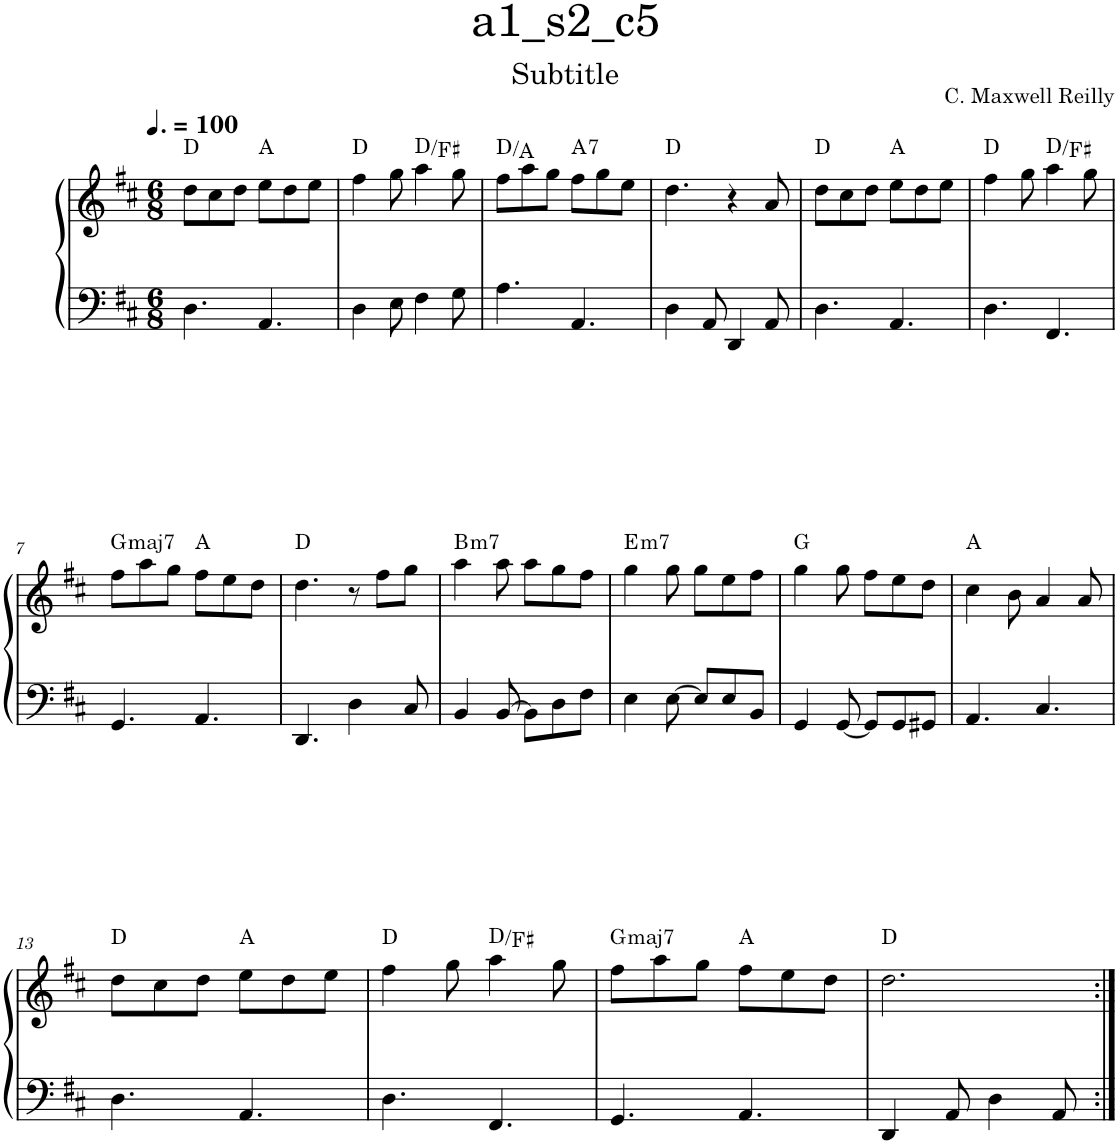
**kern	**kern	**harte
*part1	*part1	*part1
*staff2	*staff1	*
*I"Piano	*	*
*I'Pno.	*	*
*clefF4	*clefG2	*
*k[f#c#]	*k[f#c#]	*
*M6/8	*M6/8	*
*MM150	*MM150	*
=1	=1	=1
4.D\	8dd\L	D:maj
.	8cc#\	.
.	8dd\J	.
4.AA/	8ee\L	A:maj
.	8dd\	.
.	8ee\J	.
=2	=2	=2
4D\	4ff#\	D:maj
8E\	8gg\	.
4F#\	4aa\	D:maj/3
8G\	8gg\	.
=3	=3	=3
4.A\	8ff#\L	D:maj/5
.	8aa\	.
.	8gg\J	.
!	!	!LO:H:kt=7
4.AA/	8ff#\L	A:7
.	8gg\	.
.	8ee\J	.
=4	=4	=4
4D\	4.dd\	D:maj
8AA/	.	.
4DD/	4r	.
8AA/	8a/	.
=5	=5	=5
4.D\	8dd\L	D:maj
.	8cc#\	.
.	8dd\J	.
4.AA/	8ee\L	A:maj
.	8dd\	.
.	8ee\J	.
=6	=6	=6
4.D\	4ff#\	D:maj
.	8gg\	.
4.FF#/	4aa\	D:maj/3
.	8gg\	.
!!LO:LB:g=z
=7	=7	=7
!	!	!LO:H:kt=maj7
4.GG/	8ff#\L	G:maj7
.	8aa\	.
.	8gg\J	.
4.AA/	8ff#\L	A:maj
.	8ee\	.
.	8dd\J	.
=8	=8	=8
4.DD/	4.dd\	D:maj
4D\	8r	.
.	8ff#\L	.
8C#/	8gg\J	.
=9	=9	=9
!	!	!LO:H:kt=m7
4BB/	4aa\	B:min7
[8BB/	8aa\	.
8BB\L]	8aa\L	.
8D\	8gg\	.
8F#\J	8ff#\J	.
=10	=10	=10
!	!	!LO:H:kt=m7
4E\	4gg\	E:min7
[8E\	8gg\	.
8E/L]	8gg\L	.
8E/	8ee\	.
8BB/J	8ff#\J	.
=11	=11	=11
4GG/	4gg\	G:maj
[8GG/	8gg\	.
8GG/L]	8ff#\L	.
8GG/	8ee\	.
8GG#X/J	8dd\J	.
=12	=12	=12
4.AA/	4cc#\	A:maj
.	8b\	.
4.C#/	4a/	.
.	8a/	.
!!LO:LB:g=z
=13	=13	=13
4.D\	8dd\L	D:maj
.	8cc#\	.
.	8dd\J	.
4.AA/	8ee\L	A:maj
.	8dd\	.
.	8ee\J	.
=14	=14	=14
4.D\	4ff#\	D:maj
.	8gg\	.
4.FF#/	4aa\	D:maj/3
.	8gg\	.
=15	=15	=15
!	!	!LO:H:kt=maj7
4.GG/	8ff#\L	G:maj7
.	8aa\	.
.	8gg\J	.
4.AA/	8ff#\L	A:maj
.	8ee\	.
.	8dd\J	.
=16	=16	=16
4DD/	2.dd\	D:maj
8AA/	.	.
4D\	.	.
8AA/	.	.
=:|!	=:|!	=:|!
*-	*-	*-
